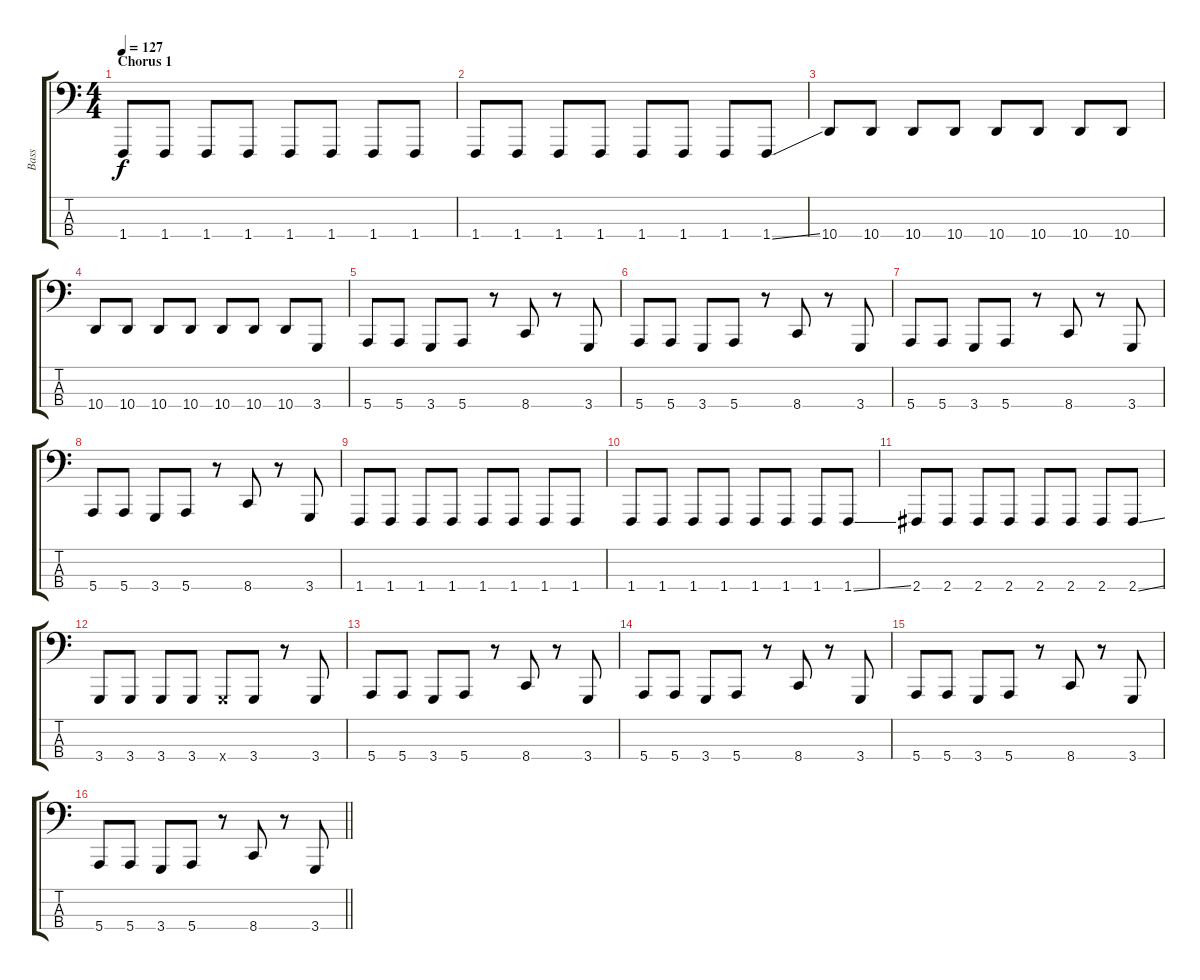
\track ("Bass" "Bass") {instrument lead8bassandlead}
\staff {score tabs}
\tuning (G2 D2 A1 E1) {hide}
\ts (4 4)
\section ("" "Chorus 1")
\tempo 127
\clef f4
\ks c
1.4.8{dy f} 1.4.8 1.4.8 1.4.8 1.4.8 1.4.8 1.4.8 1.4.8 |
1.4.8 1.4.8 1.4.8 1.4.8 1.4.8 1.4.8 1.4.8 1.4{ss}.8 |
10.4.8 10.4.8 10.4.8 10.4.8 10.4.8 10.4.8 10.4.8 10.4.8 |
10.4.8 10.4.8 10.4.8 10.4.8 10.4.8 10.4.8 10.4.8 3.4.8 |
5.4.8 5.4.8 3.4.8 5.4.8 r.8 8.4.8 r.8 3.4.8 |
5.4.8 5.4.8 3.4.8 5.4.8 r.8 8.4.8 r.8 3.4.8 |
5.4.8 5.4.8 3.4.8 5.4.8 r.8 8.4.8 r.8 3.4.8 |
5.4.8 5.4.8 3.4.8 5.4.8 r.8 8.4.8 r.8 3.4.8 |
1.4.8 1.4.8 1.4.8 1.4.8 1.4.8 1.4.8 1.4.8 1.4.8 |
1.4.8 1.4.8 1.4.8 1.4.8 1.4.8 1.4.8 1.4.8 1.4{ss}.8 |
2.4.8 2.4.8 2.4.8 2.4.8 2.4.8 2.4.8 2.4.8 2.4{ss}.8 |
3.4.8 3.4.8 3.4.8 3.4.8 3.4{x}.8 3.4.8 r.8 3.4.8 |
5.4.8 5.4.8 3.4.8 5.4.8 r.8 8.4.8 r.8 3.4.8 |
5.4.8 5.4.8 3.4.8 5.4.8 r.8 8.4.8 r.8 3.4.8 |
5.4.8 5.4.8 3.4.8 5.4.8 r.8 8.4.8 r.8 3.4.8 |
\barLineRight lightlight
5.4.8 5.4.8 3.4.8 5.4.8 r.8 8.4.8 r.8 3.4.8
